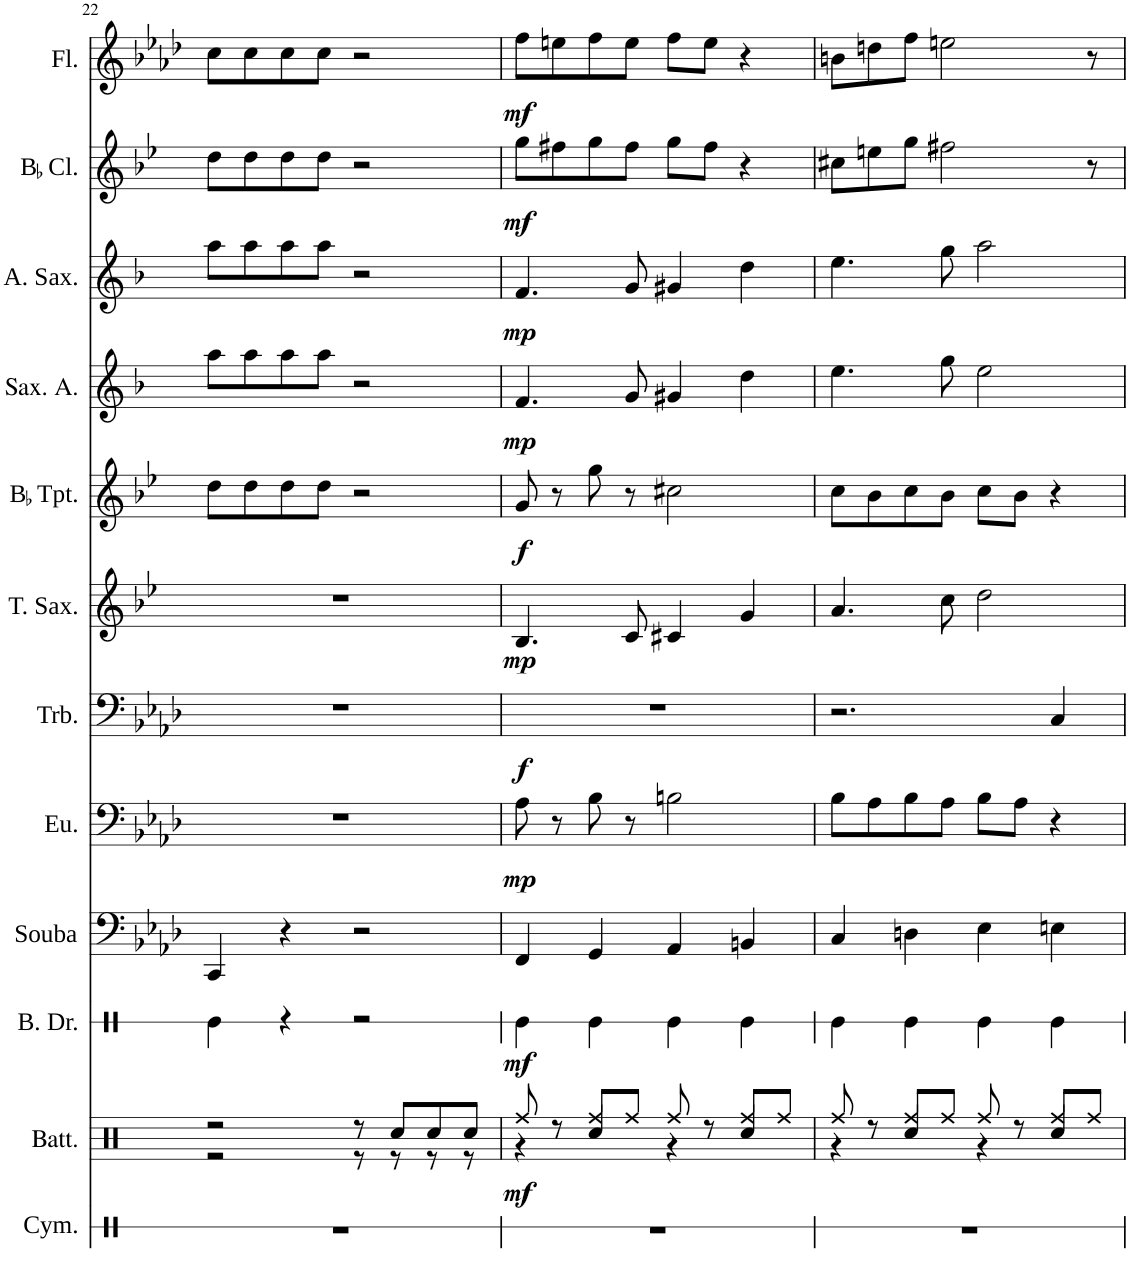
**kern	**kern	**dynam	**kern	**dynam	**kern	**kern	**dynam	**kern	**dynam	**kern	**dynam	**kern	**dynam	**kern	**dynam	**kern	**dynam	**kern	**dynam	**kern	**dynam
*part12	*part11	*part11	*part10	*part10	*part9	*part8	*part8	*part7	*part7	*part6	*part6	*part5	*part5	*part4	*part4	*part3	*part3	*part2	*part2	*part1	*part1
*staff12	*staff11	*staff11	*staff10	*staff10	*staff9	*staff8	*staff8	*staff7	*staff7	*staff6	*staff6	*staff5	*staff5	*staff4	*staff4	*staff3	*staff3	*staff2	*staff2	*staff1	*staff1
*I"Cymbal	*I"Batterie	*	*I"Bass Drum	*	*I"Souba	*I"Euphonium	*	*I"Trombone	*	*I"Tenor Saxophone	*	*I"BaccidentalFlat Trumpet	*	*I"Saxophone Alto	*	*I"Alto Saxophone	*	*I"BaccidentalFlat Clarinet	*	*I"Flute	*
*I'Cym.	*I'Batt.	*	*I'B. Dr.	*	*I'Souba	*I'Eu.	*	*I'Trb.	*	*I'T. Sax.	*	*I'BaccidentalFlat Tpt.	*	*I'Sax. A.	*	*I'A. Sax.	*	*I'BaccidentalFlat Cl.	*	*I'Fl.	*
!!LO:PB:g=z
*clefX	*clefX	*	*clefX	*	*clefF4	*clefF4	*	*clefF4	*	*clefG2	*	*clefG2	*	*clefG2	*	*clefG2	*	*clefG2	*	*clefG2	*
*	*	*	*	*	*	*	*	*	*	*Trd8c14	*	*Trd1c2	*	*Trd5c9	*	*Trd5c9	*	*Trd1c2	*	*	*
*k[]	*k[]	*	*k[]	*	*k[b-e-a-d-]	*k[b-e-a-d-]	*	*k[b-e-a-d-]	*	*k[b-e-]	*	*k[b-e-]	*	*k[b-]	*	*k[b-]	*	*k[b-e-]	*	*k[b-e-a-d-]	*
*M4/4	*M4/4	*	*M4/4	*	*M4/4	*M4/4	*	*M4/4	*	*M4/4	*	*M4/4	*	*M4/4	*	*M4/4	*	*M4/4	*	*M4/4	*
=22	=22	=22	=22	=22	=22	=22	=22	=22	=22	=22	=22	=22	=22	=22	=22	=22	=22	=22	=22	=22	=22
*	*^	*	*	*	*	*	*	*	*	*	*	*	*	*	*	*	*	*	*	*	*
1r	2r	2r	.	4Re\	.	4CC/	1r	.	1r	.	1r	.	8dd\L	.	8aa\L	.	8aa\L	.	8dd\L	.	8cc\L	.
.	.	.	.	.	.	.	.	.	.	.	.	.	8dd\	.	8aa\	.	8aa\	.	8dd\	.	8cc\	.
.	.	.	.	4r	.	4r	.	.	.	.	.	.	8dd\	.	8aa\	.	8aa\	.	8dd\	.	8cc\	.
.	.	.	.	.	.	.	.	.	.	.	.	.	8dd\J	.	8aa\J	.	8aa\J	.	8dd\J	.	8cc\J	.
.	8r	8r	.	2r	.	2r	.	.	.	.	.	.	2r	.	2r	.	2r	.	2r	.	2r	.
.	8Rcc/L	8r	.	.	.	.	.	.	.	.	.	.	.	.	.	.	.	.	.	.	.	.
.	8Rcc/	8r	.	.	.	.	.	.	.	.	.	.	.	.	.	.	.	.	.	.	.	.
.	8Rcc/J	8r	.	.	.	.	.	.	.	.	.	.	.	.	.	.	.	.	.	.	.	.
=23	=23	=23	=23	=23	=23	=23	=23	=23	=23	=23	=23	=23	=23	=23	=23	=23	=23	=23	=23	=23	=23	=23
!	!	!	!LO:DY:b	!	!LO:DY:b	!	!	!LO:DY:b	!	!LO:DY:b	!	!LO:DY:b	!	!LO:DY:b	!	!LO:DY:b	!	!LO:DY:b	!	!LO:DY:b	!	!LO:DY:b
1r	8Rff/	4r	mf	4Re\	mf	4FF/	8A-\	mp	1r	f	4.B-/	mp	8g/	f	4.f/	mp	4.f/	mp	8gg\L	mf	8ff\L	mf
.	8r	.	.	.	.	.	8r	.	.	.	.	.	8r	.	.	.	.	.	8ff#X\	.	8een\	.
.	8Rff/L	4Rcc/	.	4Re\	.	4GG/	8B-\	.	.	.	.	.	8gg\	.	.	.	.	.	8gg\	.	8ff\	.
.	8Rff/J	.	.	.	.	.	8r	.	.	.	8c/	.	8r	.	8g/	.	8g/	.	8ff#\J	.	8ee\J	.
.	8Rff/	4r	.	4Re\	.	4AA-/	2Bn\	.	.	.	4c#X/	.	2cc#X\	.	4g#X/	.	4g#X/	.	8gg\L	.	8ff\L	.
.	8r	.	.	.	.	.	.	.	.	.	.	.	.	.	.	.	.	.	8ff#\J	.	8ee\J	.
.	8Rff/L	4Rcc/	.	4Re\	.	4BBn/	.	.	.	.	4g/	.	.	.	4dd\	.	4dd\	.	4r	.	4r	.
.	8Rff/J	.	.	.	.	.	.	.	.	.	.	.	.	.	.	.	.	.	.	.	.	.
=24	=24	=24	=24	=24	=24	=24	=24	=24	=24	=24	=24	=24	=24	=24	=24	=24	=24	=24	=24	=24	=24	=24
1r	8Rff/	4r	.	4Re\	.	4C/	8B-\L	.	2.r	.	4.a/	.	8cc\L	.	4.ee\	.	4.ee\	.	8cc#X\L	.	8bn\L	.
.	8r	.	.	.	.	.	8A-\	.	.	.	.	.	8b-\	.	.	.	.	.	8een\	.	8ddn\	.
.	8Rff/L	4Rcc/	.	4Re\	.	4Dn\	8B-\	.	.	.	.	.	8cc\	.	.	.	.	.	8gg\J	.	8ff\J	.
.	8Rff/J	.	.	.	.	.	8A-\J	.	.	.	8cc\	.	8b-\J	.	8gg\	.	8gg\	.	2ff#X\	.	2een\	.
.	8Rff/	4r	.	4Re\	.	4E-\	8B-\L	.	.	.	2dd\	.	8cc\L	.	2ee\	.	2aa\	.	.	.	.	.
.	8r	.	.	.	.	.	8A-\J	.	.	.	.	.	8b-\J	.	.	.	.	.	.	.	.	.
.	8Rff/L	4Rcc/	.	4Re\	.	4En\	4r	.	4C/	.	.	.	4r	.	.	.	.	.	.	.	.	.
.	8Rff/J	.	.	.	.	.	.	.	.	.	.	.	.	.	.	.	.	.	8r	.	8r	.
*	*v	*v	*	*	*	*	*	*	*	*	*	*	*	*	*	*	*	*	*	*	*	*
=	=	=	=	=	=	=	=	=	=	=	=	=	=	=	=	=	=	=	=	=	=
*-	*-	*-	*-	*-	*-	*-	*-	*-	*-	*-	*-	*-	*-	*-	*-	*-	*-	*-	*-	*-	*-
